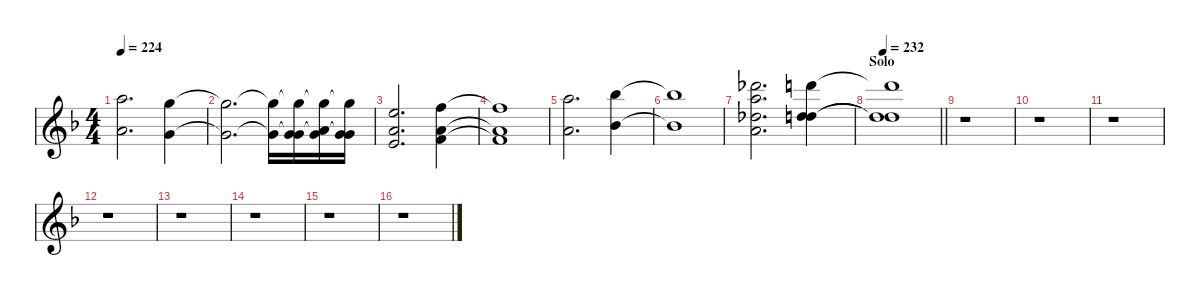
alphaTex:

\hideDynamics
\bracketExtendMode nobrackets
\singleTrackTrackNamePolicy hidden
\multiTrackTrackNamePolicy hidden
\firstSystemTrackNameMode fullname
\firstSystemTrackNameOrientation horizontal
\otherSystemsTrackNameOrientation horizontal
\track ("Keyboards" "S-Gt") {defaultSystemsLayout 8 instrument stringensemble1}
\staff {score}
\tuning (E4 B3 G3 D3 A2 D2)
\displaytranspose 12
\ts (4 4)
\tempo 224
\clef g2
\ks dminor
(10.2{acc forcenatural} 7.4{acc forcenatural}).2{d dy f beam Down} (8.2{acc forcenatural} 5.4{acc forcenatural}).4{beam Down} |
(8.2{t acc forcenatural} 5.4{t acc forcenatural}).2{d beam Down} (8.2{t acc forcenatural} 5.4{t acc forcenatural}).16{dy mf beam Down} (8.2{t acc forcenatural} 5.4{t acc forcenatural} 10.5{acc forcenatural}).16{dy f beam Down} (8.2{t acc forcenatural} 5.4{t acc forcenatural} 12.5{acc forcenatural}).16{beam Down} (8.2{t acc forcenatural} 5.4{t acc forcenatural} 10.5{acc forcenatural}).16{beam Down} |
(5.2{acc forcenatural} 2.4{acc forcenatural} 12.5{acc forcenatural}).2{d beam Up} (6.2{acc forcenatural} 3.4{acc forcenatural} 12.5{acc forcenatural}).4{beam Down} |
(6.2{t acc forcenatural} 3.4{t acc forcenatural} 12.5{t acc forcenatural}).1{beam Down} |
(10.2{acc forcenatural} 7.4{acc forcenatural}).2{d beam Down} (11.2{acc b} 8.4{acc b}).4{beam Down} |
(11.2{t acc b} 8.4{t acc b}).1{beam Down} |
(14.2{acc b} 14.3{acc forcenatural} 7.4{acc forcenatural} 16.5{acc b}).2{d dy mf beam Down} (15.2{acc forcenatural} 12.4{acc forcenatural} 17.5{acc forcenatural}).4{dy f beam Down} |
\section ("" "Solo")
\tempo 232
\barLineRight lightlight
(15.2{t acc forcenatural} 12.4{t acc forcenatural} 17.5{t acc forcenatural}).1{beam Down} |
r.1{beam Down} |
r.1{beam Down} |
r.1{beam Down} |
r.1{beam Down} |
r.1{beam Down} |
r.1{beam Down} |
r.1{beam Down} |
r.1{beam Down}
